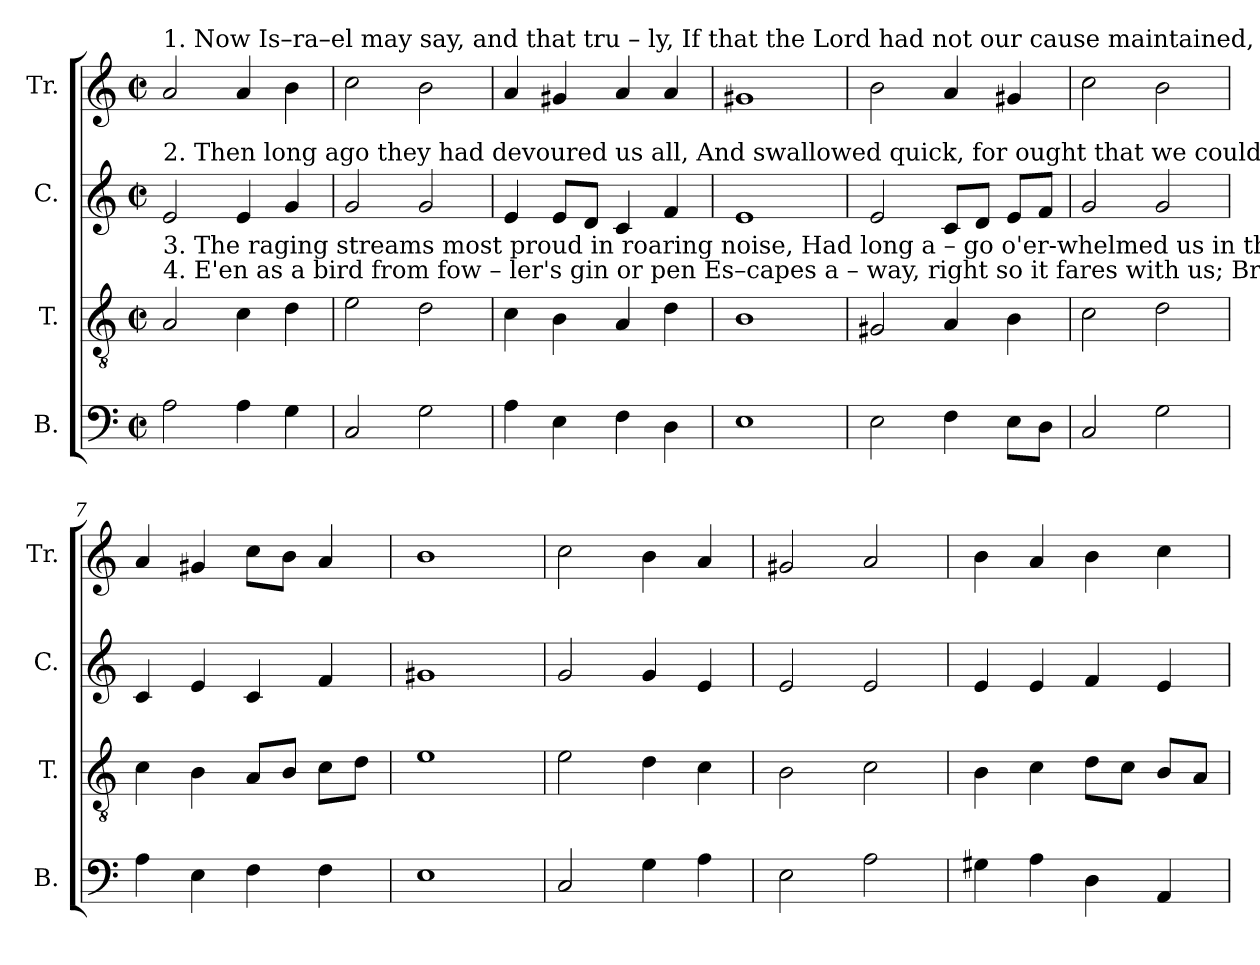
**kern	**kern	**kern	**kern
*part4	*part3	*part2	*part1
*staff4	*staff3	*staff2	*staff1
*I"B.	*I"T.	*I"C.	*I"Tr.
*I'B.	*I'T.	*I'C.	*I'Tr.
*clefF4	*clefGv2	*clefG2	*clefG2
*k[]	*k[]	*k[]	*k[]
*M2/2	*M2/2	*M2/2	*M2/2
*met(c|)	*met(c|)	*met(c|)	*met(c|)
*MM120	*MM120	*MM120	*MM120
=1	=1	=1	=1
!	!	!	!LO:TX:a:t=1.  Now  Is–ra–el  may  say,  and  that  tru – ly,      If  that  the  Lord  had  not  our  cause maintained,  If that the Lord had not our right sus–tained, When all the world a –
!	!	!LO:TX:a:t=2. Then long ago  they  had  devoured  us    all,  And swallowed quick, for ought that we could deem;  Such was their rage, as we might well esteem  And as the floods with	!
!	!	!LO:TX:b:t=3. The raging streams most proud in roaring noise, Had  long  a – go  o'er-whelmed us  in  the   deep;   Prai–sed be  God,  which doth us safely keep  From bloody teeth and	!
!	!LO:TX:a:t=4. E'en as a bird from fow – ler's  gin  or  pen    Es–capes  a  –  way, right  so   it    fares  with     us;  Broke are the nets, and we es–ca–ped  thus; God that made heav'n and	!	!
2A!\	2A!/	2e!/	2a!/
4A!\	4c!\	4e!/	4a!/
4G!\	4d!\	4g!/	4b!\
=2	=2	=2	=2
2C!/	2e!\	2g!/	2cc!\
2G!\	2d!\	2g!/	2b!\
=3	=3	=3	=3
4A!\	4c!\	4e!/	4a!/
4E!\	4B!\	8e!/L	4g#X!/
.	.	8d!/J	.
4F!\	4A!/	4c!/	4a!/
4D!\	4d!\	4f!/	4a!/
=4	=4	=4	=4
1E!	1B!	1e!	1g#X!
=5	=5	=5	=5
2E!\	2G#X!/	2e!/	2b!\
4F!\	4A!/	8c!/L	4a!/
.	.	8d!/J	.
8E!\L	4B!\	8e!/L	4g#X!/
8D!\J	.	8f!/J	.
=6	=6	=6	=6
2C!/	2c!\	2g!/	2cc!\
2G!\	2d!\	2g!/	2b!\
=7	=7	=7	=7
4A!\	4c!\	4c!/	4a!/
4E!\	4B!\	4e!/	4g#X!/
4F!\	8A!/L	4c!/	8cc!\L
.	8B!/J	.	8b!\J
4F!\	8c!\L	4f!/	4a!/
.	8d!\J	.	.
=8	=8	=8	=8
1E!	1e!	1g#X!	1b!
=9	=9	=9	=9
2C!/	2e!\	2g!/	2cc!\
4G!\	4d!\	4g!/	4b!\
4A!\	4c!\	4e!/	4a!/
=10	=10	=10	=10
2E!\	2B!\	2e!/	2g#X!/
2A!\	2c!\	2e!/	2a!/
=11	=11	=11	=11
4G#X!\	4B!\	4e!/	4b!\
4A!\	4c!\	4e!/	4a!/
4D!\	8d!\L	4f!/	4b!\
.	8c!\J	.	.
4AA!/	8B!/L	4e!/	4cc!\
.	8A!/J	.	.
=	=	=	=
*-	*-	*-	*-
